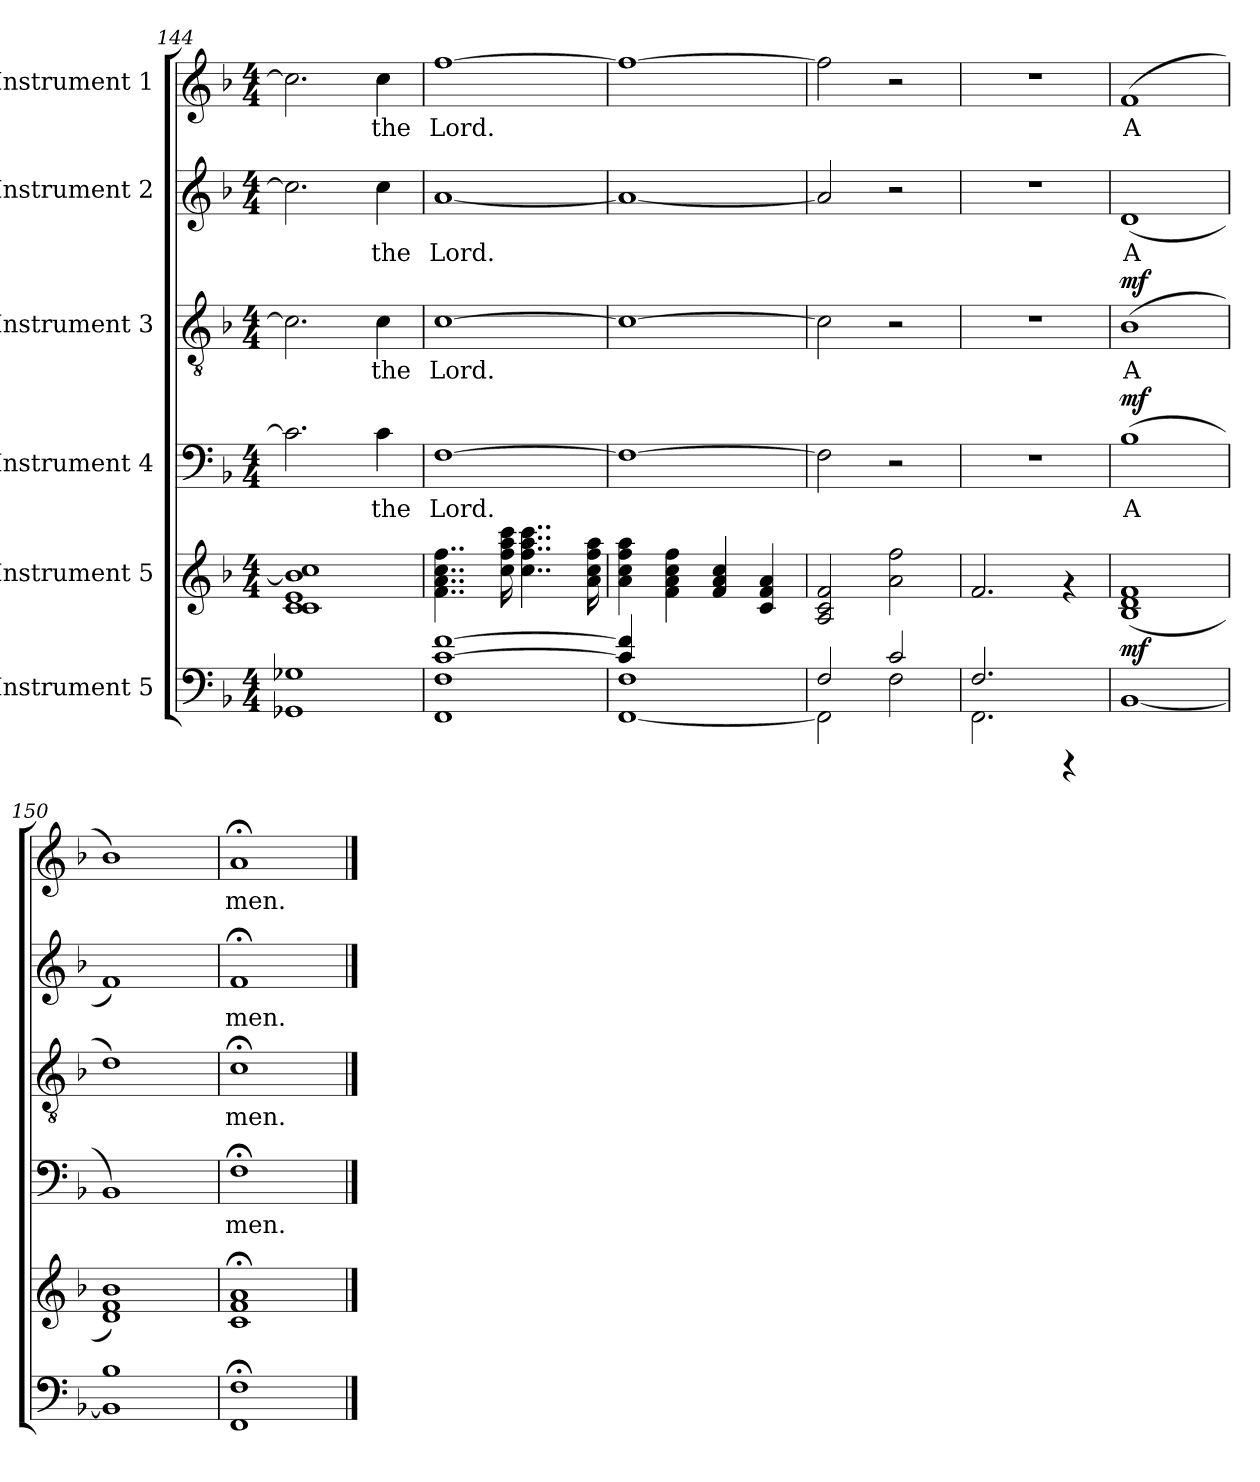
**kern	**kern	**dynam	**kern	**text	**dynam	**kern	**text	**dynam	**kern	**text	**kern	**text	**dynam
*part6	*part5	*part5	*part4	*part4	*part4	*part3	*part3	*part3	*part2	*part2	*part1	*part1	*part1
*staff6	*staff5	*staff5	*staff4	*staff4	*staff4	*staff3	*staff3	*staff3	*staff2	*staff2	*staff1	*staff1	*staff1
*I"Instrument 5	*I"Instrument 5	*	*I"Instrument 4	*	*	*I"Instrument 3	*	*	*I"Instrument 2	*	*I"Instrument 1	*	*
*clefF4	*clefG2	*	*clefF4	*	*	*clefGv2	*	*	*clefG2	*	*clefG2	*	*
*k[b-]	*k[b-]	*	*k[b-]	*	*	*k[b-]	*	*	*k[b-]	*	*k[b-]	*	*
*F:	*F:	*	*F:	*	*	*F:	*	*	*F:	*	*F:	*	*
*M4/4	*M4/4	*	*M4/4	*	*	*M4/4	*	*	*M4/4	*	*M4/4	*	*
=144	=144	=144	=144	=144	=144	=144	=144	=144	=144	=144	=144	=144	=144
!	!	!	!	!LO:LY:b:cj	!	!	!LO:LY:b:cj	!	!	!LO:LY:b:cj	!	!LO:LY:b:cj	!
1GG-X 1G-X	1b-] 1e 1c 1c 1cc	.	2.c\]	.	.	2.c\]	.	.	2.cc\]	.	2.cc\]	.	.
!	!	!	!	!LO:LY:b:cj	!	!	!LO:LY:b:cj	!	!	!LO:LY:b:cj	!	!LO:LY:b:cj	!
.	.	.	4c\	the	.	4c\	the	.	4cc\	the	4cc\	the	.
!!LO:LB:g=z
=145	=145	=145	=145	=145	=145	=145	=145	=145	=145	=145	=145	=145	=145
!	!	!	!	!LO:LY:b:cj	!	!	!LO:LY:b:cj	!	!	!LO:LY:b:cj	!	!LO:LY:b:cj	!
[>1f [>1c 1F 1FF	4..ff\ 4..cc\ 4..a\ 4..f\	.	[>1F	Lord.	.	[>1c	Lord.	.	[<1a	Lord.	[>1ff	Lord.	.
.	16ccc\ 16aa\ 16cc\ 16ff\	.	.	.	.	.	.	.	.	.	.	.	.
.	4..ccc\ 4..aa\ 4..cc\ 4..ff\	.	.	.	.	.	.	.	.	.	.	.	.
.	16aa\ 16ff\ 16cc\ 16a\	.	.	.	.	.	.	.	.	.	.	.	.
=146	=146	=146	=146	=146	=146	=146	=146	=146	=146	=146	=146	=146	=146
*^	*	*	*	*	*	*	*	*	*	*	*	*	*
!	!	!	!	!	!LO:LY:b:cj	!	!	!LO:LY:b:cj	!	!	!LO:LY:b:cj	!	!LO:LY:b:cj	!
4c/] 4f/]	1F [<1FF	4ff\ 4cc\ 4a\ 4aa\	.	1F_>	.	.	1c_>	.	.	1a_<	.	1ff_>	.	.
2.ryy	.	4ff\ 4cc\ 4f\ 4a\	.	.	.	.	.	.	.	.	.	.	.	.
.	.	4a/ 4f/ 4cc/	.	.	.	.	.	.	.	.	.	.	.	.
.	.	4a/ 4c/ 4f/	.	.	.	.	.	.	.	.	.	.	.	.
=147	=147	=147	=147	=147	=147	=147	=147	=147	=147	=147	=147	=147	=147	=147
!	!	!	!	!	!LO:LY:b:cj	!	!	!LO:LY:b:cj	!	!	!LO:LY:b:cj	!	!LO:LY:b:cj	!
2F/	2FF\]	2c/ 2A/ 2f/	.	2F\]	.	.	2c\]	.	.	2a/]	.	2ff\]	.	.
2c/	2F\	2a\ 2ff\	.	2r	.	.	2r	.	.	2r	.	2r	.	.
=148	=148	=148	=148	=148	=148	=148	=148	=148	=148	=148	=148	=148	=148	=148
2.F/	2.FF\	2.f/	.	1r	.	.	1r	.	.	1r	.	1r	.	.
4rCCC	4ryy	4rf	.	.	.	.	.	.	.	.	.	.	.	.
=149	=149	=149	=149	=149	=149	=149	=149	=149	=149	=149	=149	=149	=149	=149
!	!	!	!LO:DY:b	!	!LO:LY:b:cj	!LO:DY:a	!	!LO:LY:b:cj	!LO:DY:a	!	!LO:LY:b:cj	!	!LO:LY:b:cj	!LO:DY:a
!	!	!	!	!	!	!	!	!	!	!	!	!	!	!LO:DY:n=1:b
*v	*v	*	*	*	*	*	*	*	*	*	*	*	*	*
[<1BB-	(>1d 1B- 1f	mf	(>1B-	A-	mf	(>1B-	A-	mf	(<1d	A-	(<1f	A-	mf mf
=150	=150	=150	=150	=150	=150	=150	=150	=150	=150	=150	=150	=150	=150
!	!	!	!	!LO:LY:b:cj	!	!	!LO:LY:b:cj	!	!	!LO:LY:b:cj	!	!LO:LY:b:cj	!
1B- 1BB-]	1f 1d 1b-)	.	1BB-)	--	.	1d)	--	.	1f)	--	1b-)	--	.
=151	=151	=151	=151	=151	=151	=151	=151	=151	=151	=151	=151	=151	=151
!	!	!	!	!LO:LY:b:cj	!	!	!LO:LY:b:cj	!	!	!LO:LY:b:cj	!	!LO:LY:b:cj	!
1F; 1FF;	1f;< 1c;< 1a;<	.	1F;<	-men.	.	1c;<	-men.	.	1f;<	-men.	1a;<	-men.	.
==	==	==	==	==	==	==	==	==	==	==	==	==	==
*-	*-	*-	*-	*-	*-	*-	*-	*-	*-	*-	*-	*-	*-
